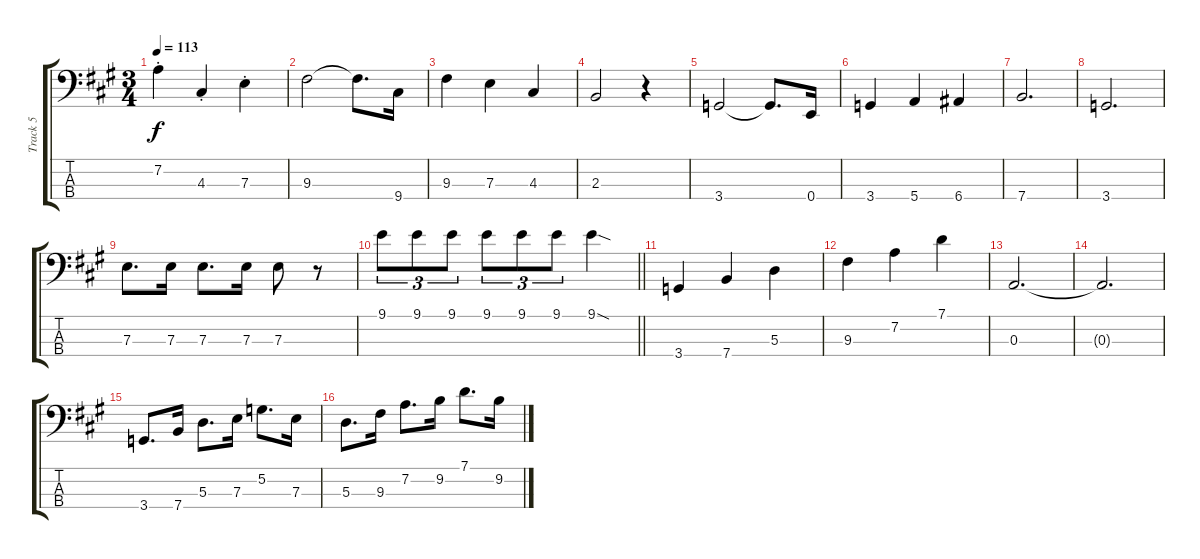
\track ("Track 5" "Track 5") {instrument electricbassfinger}
\staff {score tabs}
\tuning (G2 D2 A1 E1) {hide}
\ts (3 4)
\tempo 113
\clef f4
\ks a
7.2{st}.4{dy f} 4.3{st}.4 7.3{st}.4 |
9.3.2 9.3{t}.8{d} 9.4.16 |
9.3.4 7.3.4 4.3.4 |
2.3.2 r.4 |
3.4.2 3.4{t}.8{d} 0.4.16 |
3.4.4 5.4.4 6.4.4 |
7.4.2{d} |
3.4.2{d} |
7.3.8{d} 7.3.16 7.3.8{d} 7.3.16 7.3.8 r.8 |
\barLineRight lightlight
9.1.8{tu (3 2)} 9.1.8{tu (3 2)} 9.1.8{tu (3 2)} 9.1.8{tu (3 2)} 9.1.8{tu (3 2)} 9.1.8{tu (3 2)} 9.1{sod}.4 |
3.4.4 7.4.4 5.3.4 |
9.3.4 7.2.4 7.1.4 |
0.3.2{d} |
0.3{t}.2{d} |
3.4.8{d} 7.4.16 5.3.8{d} 7.3.16 5.2.8{d} 7.3.16 |
5.3.8{d} 9.3.16 7.2.8{d} 9.2.16 7.1.8{d} 9.2.16
